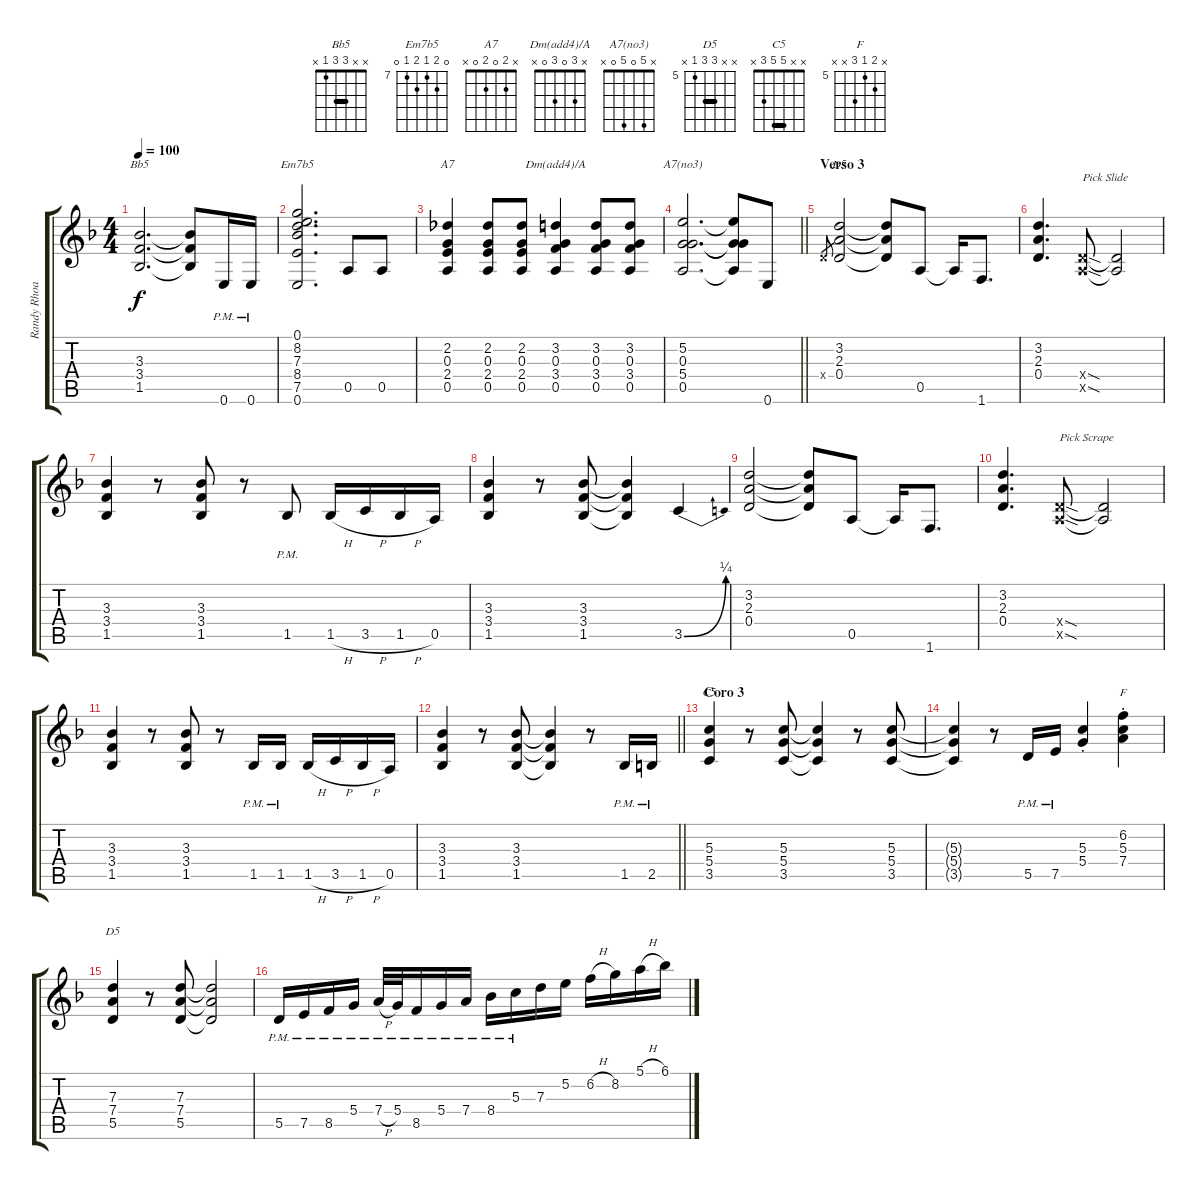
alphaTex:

\track ("Randy Rhoads - Rythm" "Randy Rhoa") {instrument distortionguitar}
\staff {score tabs}
\tuning (E4 B3 G3 D3 A2 E2) {hide}
\chord ("Bb5" x x 3 3 1 x) {barre 3}
\chord ("Em7b5" 0 8 7 8 7 0) {firstfret 7}
\chord ("A7" x 2 0 2 0 x)
\chord ("Dm(add4)/A" x 3 0 3 0 x)
\chord ("A7(no3)" x 5 0 5 0 x)
\chord ("D5" x 3 2 0 x x)
\chord ("C5" x x 5 5 3 x) {barre 5}
\chord ("F" x 6 5 7 x x) {firstfret 5}
\chord ("D5" x x 7 7 5 x) {firstfret 5 barre 7}
\ts (4 4)
\tempo 100
\clef g2
\ks dminor
(3.3 3.4 1.5).2{d ch "Bb5" dy f} (3.3{t} 3.4{t} 1.5{t}).8 0.6{pm}.16 0.6{pm}.16 |
(0.1 8.2 7.3 8.4 7.5 0.6).2{d ch "Em7b5"} 0.5.8 0.5.8 |
(2.2 0.3 2.4 0.5).4{ch "A7"} (2.2 0.3 2.4 0.5).8 (2.2 0.3 2.4 0.5).8 (3.2 0.3 3.4 0.5).4{ch "Dm(add4)/A"} (3.2 0.3 3.4 0.5).8 (3.2 0.3 3.4 0.5).8 |
\barLineRight lightlight
(5.2 0.3 5.4 0.5).2{d ch "A7(no3)"} (5.2{t} 0.3{t} 5.4{t} 0.5{t}).8 0.6.8 |
\section ("" "Verso 3")
0.4{x}.8{gr} (3.2 2.3 0.4).2{ch "D5" volume 14} (3.2{t} 2.3{t} 0.4{t}).8 0.5.8 0.5{t}.16 1.6.8{d} |
(3.2 2.3 0.4).4{d} (0.4{sod x} 0.5{sod x}).8{txt "Pick Slide"} (0.4{t} 0.5{t}).2 |
(3.3 3.4 1.5).4 r.8 (3.3 3.4 1.5).8 r.8 1.5{pm}.8 1.5{h}.16 3.5{h}.16 1.5{h}.16 0.5.16 |
(3.3 3.4 1.5).4 r.8 (3.3 3.4 1.5).8 (3.3{t} 3.4{t} 1.5{t}).4 3.5{be (bend 0 0 60 1)}.4 |
(3.2 2.3 0.4).2 (3.2{t} 2.3{t} 0.4{t}).8 0.5.8 0.5{t}.16 1.6.8{d} |
(3.2 2.3 0.4).4{d} (0.4{sod x} 0.5{sod x}).8{txt "Pick Scrape"} (0.4{t} 0.5{t}).2 |
(3.3 3.4 1.5).4 r.8 (3.3 3.4 1.5).8 r.8 1.5{pm}.16 1.5{pm}.16 1.5{h}.16 3.5{h}.16 1.5{h}.16 0.5.16 |
\barLineRight lightlight
(3.3 3.4 1.5).4 r.8 (3.3 3.4 1.5).8 (3.3{t} 3.4{t} 1.5{t}).4 r.8 1.5{pm}.16 2.5{pm}.16 |
\section ("" "Coro 3")
(5.3 5.4 3.5).4{ch "C5"} r.8 (5.3 5.4 3.5).8 (5.3{t} 5.4{t} 3.5{t}).4 r.8 (5.3 5.4 3.5).8 |
(5.3{t} 5.4{t} 3.5{t}).4 r.8 5.5{pm}.16 7.5{pm}.16 (5.3{st} 5.4{st}).4 (6.2{st} 5.3{st} 7.4{st}).4{ch "F"} |
(7.3 7.4 5.5).4{ch "D5"} r.8 (7.3 7.4 5.5).8 (7.3{t} 7.4{t} 5.5{t}).2 |
5.5{pm}.16 7.5{pm}.16 8.5{pm}.16 5.4{pm}.16 7.4{h pm}.32 5.4{pm}.32 8.5{pm}.16 5.4{pm}.16 7.4{pm}.16 8.4{pm}.16 5.3{pm}.16 7.3.16 5.2.16 6.2{h}.16 8.2.16 5.1{h}.16 6.1.16
